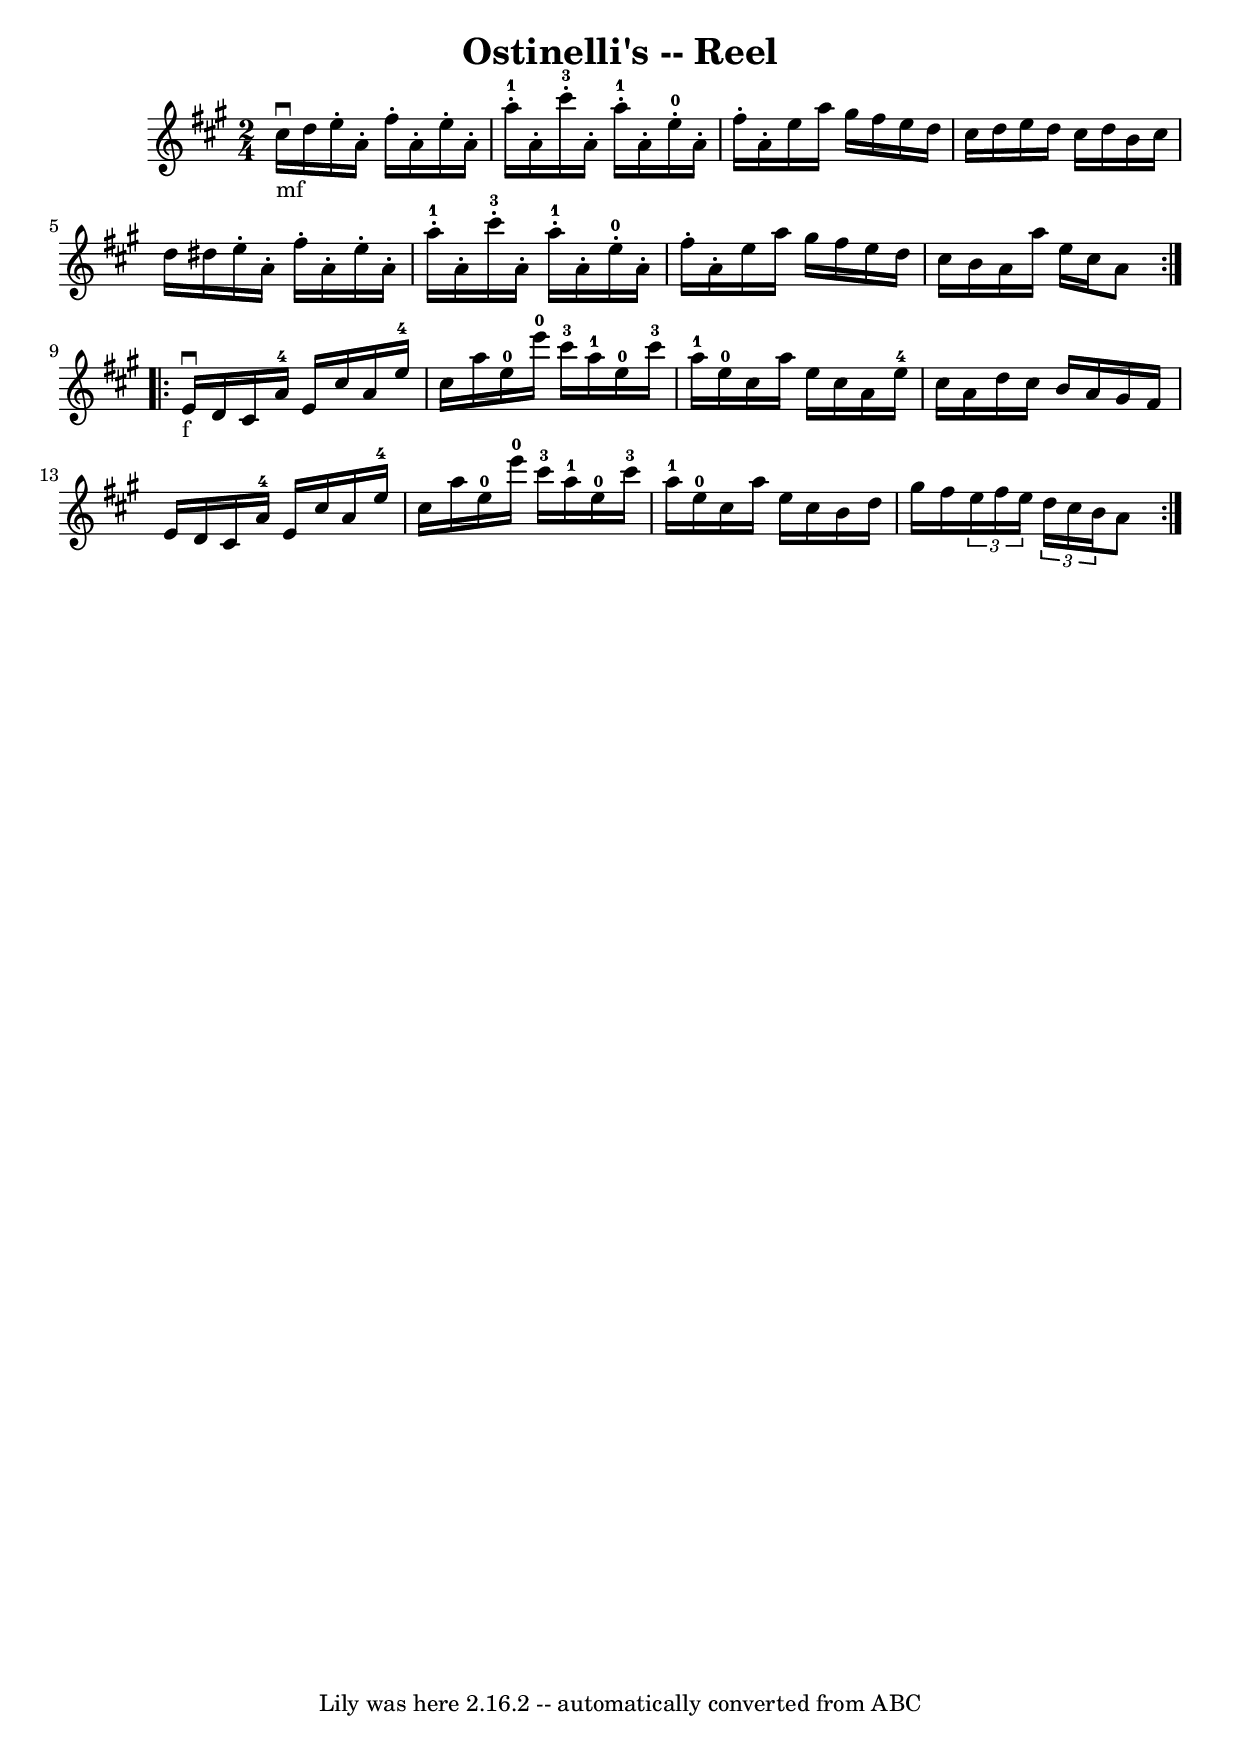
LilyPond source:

\version "2.16.2"
\include "Mammoth.ily"
\header {
  %% book = "Ryan's Mammoth Collection"
  crossRefNumber = "1"
  footnotes = "\\\\311"
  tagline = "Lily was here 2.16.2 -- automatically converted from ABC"
  title = "Ostinelli's -- Reel"

}
voicedefault =  {



  \repeat volta 2 {

    \time 2/4 
    \key a \major cis''16_"mf"^\downbow d''16  |
    e''16 
    -. a'16 -. fis''16 -. a'16 -. e''16 -. a'16 -. a''16-1-.   
    a'16 -.   |
    cis'''16-3-. a'16 -. a''16-1-. a'16 -.     
    e''16-0-. a'16 -. fis''16 -. a'16 -.   |
    e''16 a''16   
    gis''16 fis''16 e''16 d''16 cis''16 d''16    |
    e''16   
    d''16 cis''16 d''16 b'16 cis''16 d''16 dis''16    |
    
    e''16 -. a'16 -. fis''16 -. a'16 -. e''16 -. a'16 -. a''16 
    -1-. a'16 -.   |
    cis'''16-3-. a'16 -. a''16-1-.   
    a'16 -. e''16-0-. a'16 -. fis''16 -. a'16 -.   |
    e''16  
    a''16 gis''16 fis''16 e''16 d''16 cis''16 b'16    |
    
    a'16 a''16 e''16 cis''16 a'8    
  }     
  \repeat volta 2 {
    e'16 
    _"f"^\downbow d'16  |
    cis'16 a'16-4 e'16 cis''16    
    a'16 e''16-4 cis''16 a''16    |
    e''16-0 e'''16-0  
    cis'''16-3 a''16-1 e''16-0 cis'''16-3 a''16-1 e''16 
    -0   |
    cis''16 a''16 e''16 cis''16 a'16 e''16-4  
    cis''16 a'16    |
    d''16 cis''16 b'16 a'16 gis'16    
    fis'16 e'16 d'16    |
    cis'16 a'16-4 e'16 cis''16    
    a'16 e''16-4 cis''16 a''16    |
    e''16-0 e'''16-0  
    cis'''16-3 a''16-1 e''16-0 cis'''16-3 a''16-1 e''16 
    -0   |
    cis''16 a''16 e''16 cis''16 b'16 d''16    
    gis''16 fis''16    |
    \times 2/3 { e''16 fis''16 e''16  
	       }   
    \times 2/3 { d''16 cis''16 b'16  
	       } a'8  
  }   

}

\score{
  <<

    \context Staff="default"
    {
      \voicedefault 
      
    }

  >>
  \layout {
    
  }
  \midi {
  }

}
